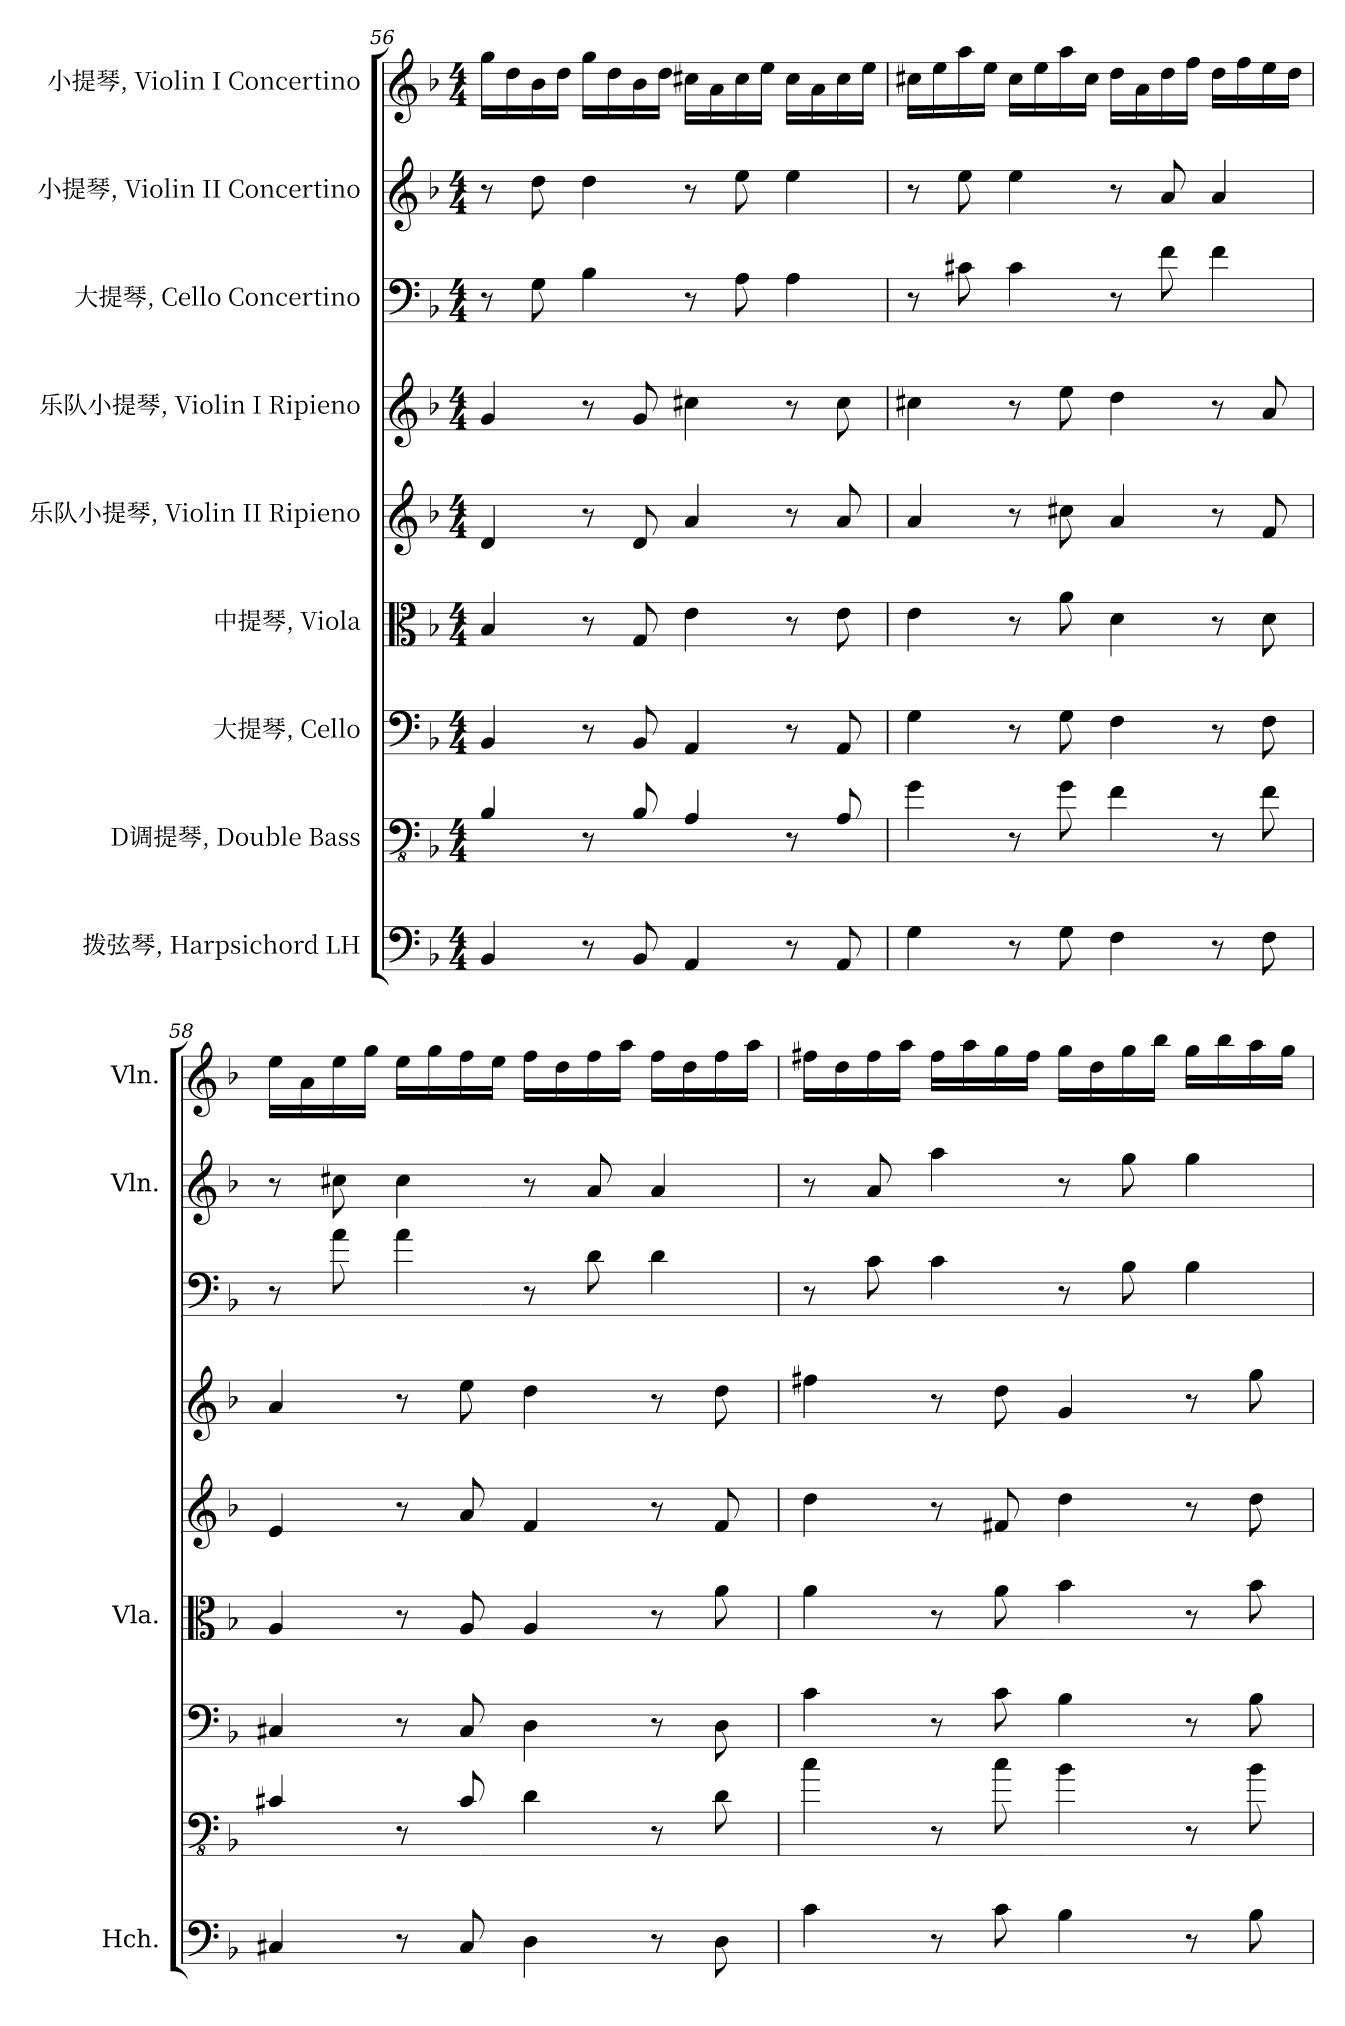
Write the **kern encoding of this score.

**kern	**kern	**kern	**kern	**kern	**kern	**kern	**kern	**kern
*part9	*part8	*part7	*part6	*part5	*part4	*part3	*part2	*part1
*staff9	*staff8	*staff7	*staff6	*staff5	*staff4	*staff3	*staff2	*staff1
*I"拨弦琴, Harpsichord LH	*I"D调提琴, Double Bass	*I"大提琴, Cello	*I"中提琴, Viola	*I"乐队小提琴, Violin II Ripieno	*I"乐队小提琴, Violin I Ripieno	*I"大提琴, Cello Concertino	*I"小提琴, Violin II Concertino	*I"小提琴, Violin I Concertino
*I'Hch.	*	*	*I'Vla.	*	*	*	*I'Vln.	*I'Vln.
!!LO:PB:g=z
*clefF4	*clefFv4	*clefF4	*clefC3	*clefG2	*clefG2	*clefF4	*clefG2	*clefG2
*	*ITrd7c12	*	*	*	*	*	*	*
*k[b-]	*k[b-]	*k[b-]	*k[b-]	*k[b-]	*k[b-]	*k[b-]	*k[b-]	*k[b-]
*M4/4	*M4/4	*M4/4	*M4/4	*M4/4	*M4/4	*M4/4	*M4/4	*M4/4
=56	=56	=56	=56	=56	=56	=56	=56	=56
4BB-/	4BBB-/	4BB-/	4B-/	4d/	4g/	8r	8r	16gg\LL
.	.	.	.	.	.	.	.	16dd\
.	.	.	.	.	.	8G\	8dd\	16b-\
.	.	.	.	.	.	.	.	16dd\JJ
8r	8r	8r	8r	8r	8r	4B-\	4dd\	16gg\LL
.	.	.	.	.	.	.	.	16dd\
8BB-/	8BBB-/	8BB-/	8G/	8d/	8g/	.	.	16b-\
.	.	.	.	.	.	.	.	16dd\JJ
4AA/	4AAA/	4AA/	4e\	4a/	4cc#X\	8r	8r	16cc#X\LL
.	.	.	.	.	.	.	.	16a\
.	.	.	.	.	.	8A\	8ee\	16cc#\
.	.	.	.	.	.	.	.	16ee\JJ
8r	8r	8r	8r	8r	8r	4A\	4ee\	16cc#\LL
.	.	.	.	.	.	.	.	16a\
8AA/	8AAA/	8AA/	8e\	8a/	8cc#\	.	.	16cc#\
.	.	.	.	.	.	.	.	16ee\JJ
=57	=57	=57	=57	=57	=57	=57	=57	=57
4G\	4GG\	4G\	4e\	4a/	4cc#X\	8r	8r	16cc#X\LL
.	.	.	.	.	.	.	.	16ee\
.	.	.	.	.	.	8c#X\	8ee\	16aa\
.	.	.	.	.	.	.	.	16ee\JJ
8r	8r	8r	8r	8r	8r	4c#\	4ee\	16cc#\LL
.	.	.	.	.	.	.	.	16ee\
8G\	8GG\	8G\	8a\	8cc#X\	8ee\	.	.	16aa\
.	.	.	.	.	.	.	.	16cc#\JJ
4F\	4FF\	4F\	4d\	4a/	4dd\	8r	8r	16dd\LL
.	.	.	.	.	.	.	.	16a\
.	.	.	.	.	.	8f\	8a/	16dd\
.	.	.	.	.	.	.	.	16ff\JJ
8r	8r	8r	8r	8r	8r	4f\	4a/	16dd\LL
.	.	.	.	.	.	.	.	16ff\
8F\	8FF\	8F\	8d\	8f/	8a/	.	.	16ee\
.	.	.	.	.	.	.	.	16dd\JJ
!!LO:PB:g=z
=58	=58	=58	=58	=58	=58	=58	=58	=58
4C#X/	4CC#X/	4C#X/	4A/	4e/	4a/	8r	8r	16ee\LL
.	.	.	.	.	.	.	.	16a\
.	.	.	.	.	.	8a\	8cc#X\	16ee\
.	.	.	.	.	.	.	.	16gg\JJ
8r	8r	8r	8r	8r	8r	4a\	4cc#\	16ee\LL
.	.	.	.	.	.	.	.	16gg\
8C#/	8CC#/	8C#/	8A/	8a/	8ee\	.	.	16ff\
.	.	.	.	.	.	.	.	16ee\JJ
4D\	4DD\	4D\	4A/	4f/	4dd\	8r	8r	16ff\LL
.	.	.	.	.	.	.	.	16dd\
.	.	.	.	.	.	8d\	8a/	16ff\
.	.	.	.	.	.	.	.	16aa\JJ
8r	8r	8r	8r	8r	8r	4d\	4a/	16ff\LL
.	.	.	.	.	.	.	.	16dd\
8D\	8DD\	8D\	8a\	8f/	8dd\	.	.	16ff\
.	.	.	.	.	.	.	.	16aa\JJ
=59	=59	=59	=59	=59	=59	=59	=59	=59
4c\	4C\	4c\	4a\	4dd\	4ff#X\	8r	8r	16ff#X\LL
.	.	.	.	.	.	.	.	16dd\
.	.	.	.	.	.	8c\	8a/	16ff#\
.	.	.	.	.	.	.	.	16aa\JJ
8r	8r	8r	8r	8r	8r	4c\	4aa\	16ff#\LL
.	.	.	.	.	.	.	.	16aa\
8c\	8C\	8c\	8a\	8f#X/	8dd\	.	.	16gg\
.	.	.	.	.	.	.	.	16ff#\JJ
4B-\	4BB-\	4B-\	4b-\	4dd\	4g/	8r	8r	16gg\LL
.	.	.	.	.	.	.	.	16dd\
.	.	.	.	.	.	8B-\	8gg\	16gg\
.	.	.	.	.	.	.	.	16bb-\JJ
8r	8r	8r	8r	8r	8r	4B-\	4gg\	16gg\LL
.	.	.	.	.	.	.	.	16bb-\
8B-\	8BB-\	8B-\	8b-\	8dd\	8gg\	.	.	16aa\
.	.	.	.	.	.	.	.	16gg\JJ
=	=	=	=	=	=	=	=	=
*-	*-	*-	*-	*-	*-	*-	*-	*-
